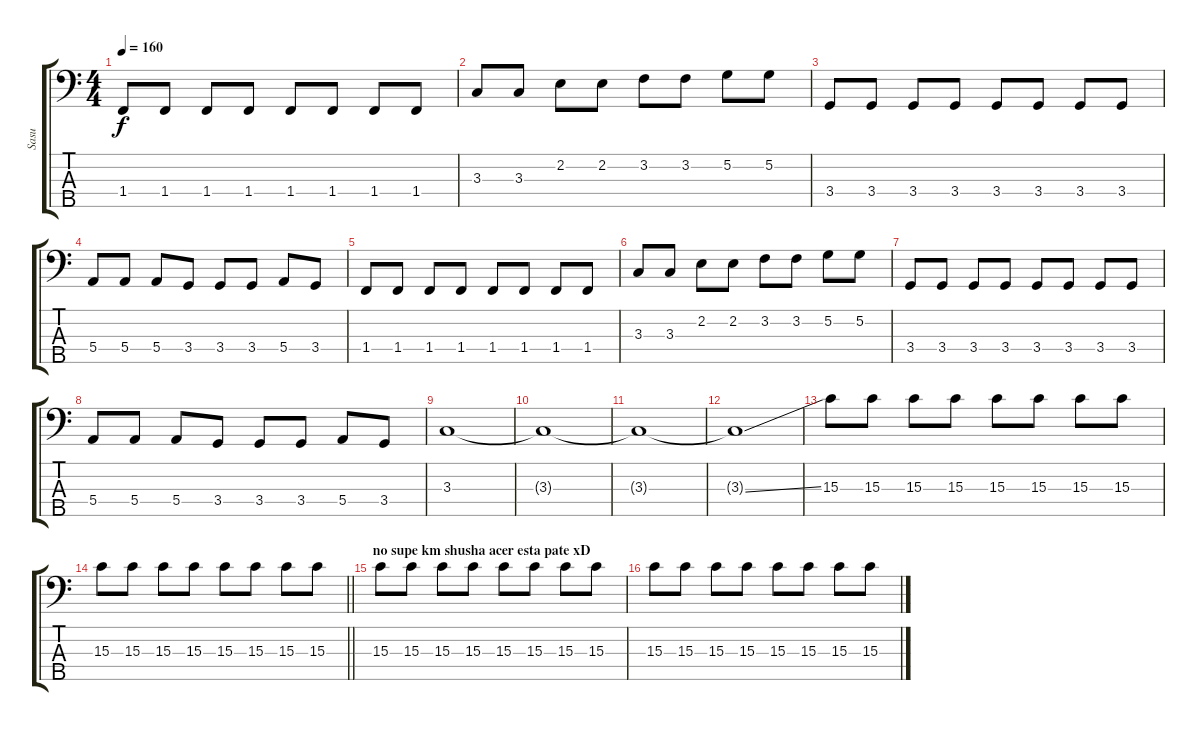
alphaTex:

\track ("Sasu" "Sasu") {instrument electricbassfinger}
\staff {score tabs}
\tuning (G2 D2 A1 E1 B0) {hide}
\ts (4 4)
\tempo 160
\clef f4
\ks c
1.4.8{dy f} 1.4.8 1.4.8 1.4.8 1.4.8 1.4.8 1.4.8 1.4.8 |
3.3.8 3.3.8 2.2.8 2.2.8 3.2.8 3.2.8 5.2.8 5.2.8 |
3.4.8 3.4.8 3.4.8 3.4.8 3.4.8 3.4.8 3.4.8 3.4.8 |
5.4.8 5.4.8 5.4.8 3.4.8 3.4.8 3.4.8 5.4.8 3.4.8 |
1.4.8 1.4.8 1.4.8 1.4.8 1.4.8 1.4.8 1.4.8 1.4.8 |
3.3.8 3.3.8 2.2.8 2.2.8 3.2.8 3.2.8 5.2.8 5.2.8 |
3.4.8 3.4.8 3.4.8 3.4.8 3.4.8 3.4.8 3.4.8 3.4.8 |
5.4.8 5.4.8 5.4.8 3.4.8 3.4.8 3.4.8 5.4.8 3.4.8 |
3.3.1 |
3.3{t}.1 |
3.3{t}.1 |
3.3{ss t}.1 |
15.3.8 15.3.8 15.3.8 15.3.8 15.3.8 15.3.8 15.3.8 15.3.8 |
\barLineRight lightlight
15.3.8 15.3.8 15.3.8 15.3.8 15.3.8 15.3.8 15.3.8 15.3.8 |
\section ("" "no supe km shusha acer esta pate xD")
15.3.8 15.3.8 15.3.8 15.3.8 15.3.8 15.3.8 15.3.8 15.3.8 |
15.3.8 15.3.8 15.3.8 15.3.8 15.3.8 15.3.8 15.3.8 15.3.8
